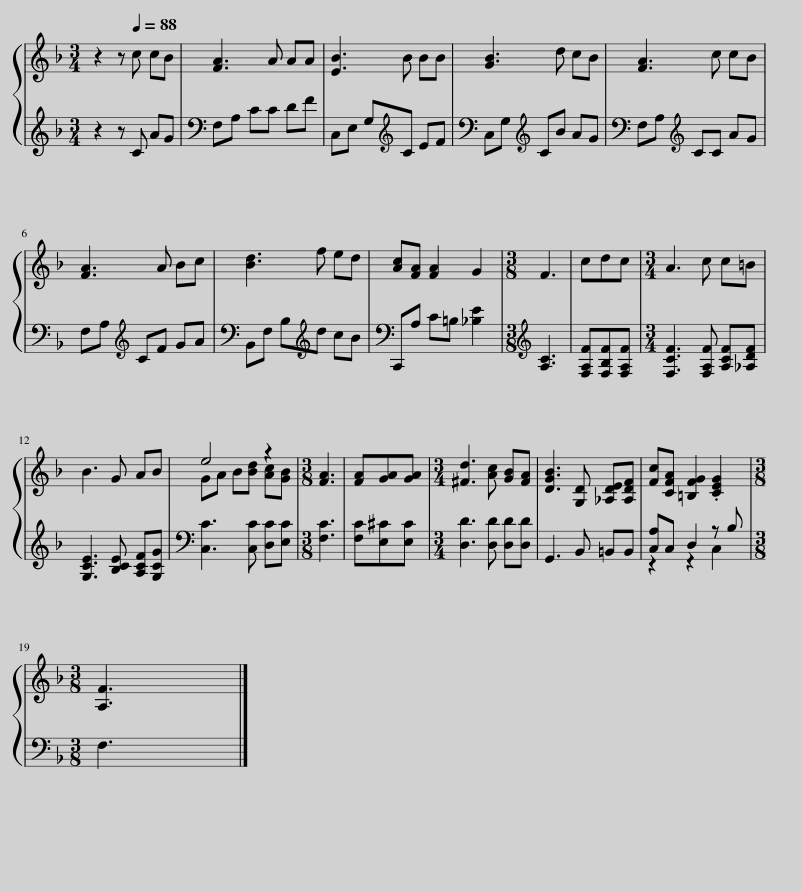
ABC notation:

X:1
%%score { ( 1 3 ) | ( 2 4 ) }
L:1/8
M:3/4
I:linebreak $
K:F
V:1 treble
V:3 treble
V:2 treble
V:4 treble
V:1
 z2 z[Q:1/4=88] c cB | [FA]3 A AA | [EB]3 B BB | [GB]3 d cB | [FA]3 c cB |$ %5
 [FA]3 A Bc | [Bd]3 f ed | [Ac][FA] [FA]2 G2 |[M:3/8] F3 | cdc | %10
[M:3/4] A3 c c=B |$ B3 G AB | e4 z2 |[M:3/8] [FA]3 | [FA][GA][GA] | %15
[M:3/4] [^Fd]3 [Ac] [GB][FA] | [DGB]3 [G,D] [_A,DE][A,DF] | [Fc][CFA] [=B,FG]2 .[CEG]2 |$[M:3/8] [A,F]3 |] %19
V:2
 z2 z C AG | F,A, CC DF | C,E, G,[K:treble]C EF | C,G,[K:treble] CB AG | F,A,[K:treble] CC AG |$ %5
 F,A,[K:treble] CF GA | B,,F, B,[K:treble]d cB | C,,A, C=B, [_B,E]2 |[M:3/8][K:treble] [A,C]3 | [F,A,F][F,B,F][F,A,F] | %10
[M:3/4] [F,CF]3 [F,A,F] [A,CF][_A,DF] |$ [G,CE]3 [B,CE] [A,CF][G,CG] | [C,C]3 [C,C] [D,C][E,C] |[M:3/8] [F,C]3 | [F,C][E,^C][E,C] | %15
[M:3/4] [D,D]3 [D,D] [D,D][D,D] | G,,3 B,, =B,,B,, | [C,A,]C, D,2 z B, |$[M:3/8] F,3 |] %19
V:3
 x6 | x6 | x6 | x6 | x6 |$ %5
 x6 | x6 | x6 |[M:3/8] x3 | x3 | %10
[M:3/4] x6 |$ x6 | GA B[Bd] [Ac][GB] |[M:3/8] x3 | x3 | %15
[M:3/4] x6 | x6 | x6 |$[M:3/8] x3 |] %19
V:4
 x6 | x6 | x3[K:treble] x3 | x2[K:treble] x4 | x2[K:treble] x4 |$ %5
 x2[K:treble] x4 | x3[K:treble] x3 | x6 |[M:3/8][K:treble] x3 | x3 | %10
[M:3/4] x6 |$ x6 | x6 |[M:3/8] x3 | x3 | %15
[M:3/4] x6 | x6 | z2 z2 C,2 |$[M:3/8] x3 |] %19
